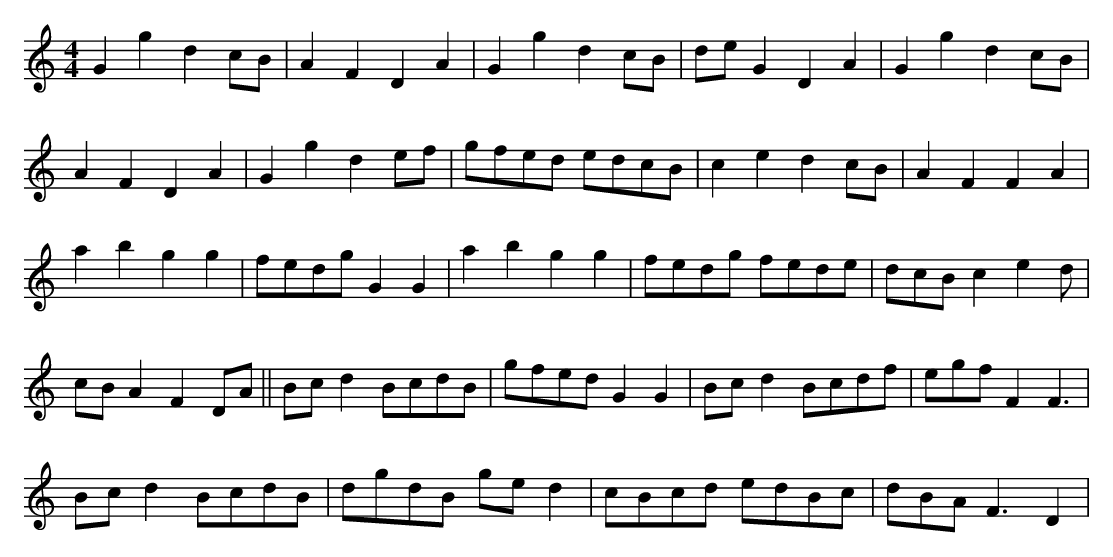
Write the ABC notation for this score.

X:1
M:4/4
K:C
G2g2 d2cB|A2F2 D2A2|G2g2 d2cB|deG2 D2A2|G2g2 d2cB|
A2F2 D2A2|G2g2 d2ef|gfed edcB|c2e2 d2cB|A2F2 F2A2|
a2b2 g2g2|fedg G2G2|a2b2 g2g2|fedg fede|dcB c2e2 d|
cBA2 F2DA||Bcd2 BcdB|gfed G2G2|Bcd2 Bcdf|egf F2F3|
Bcd2 BcdB|dgdB ged2|cBcd edBc|dBA F3D2|
